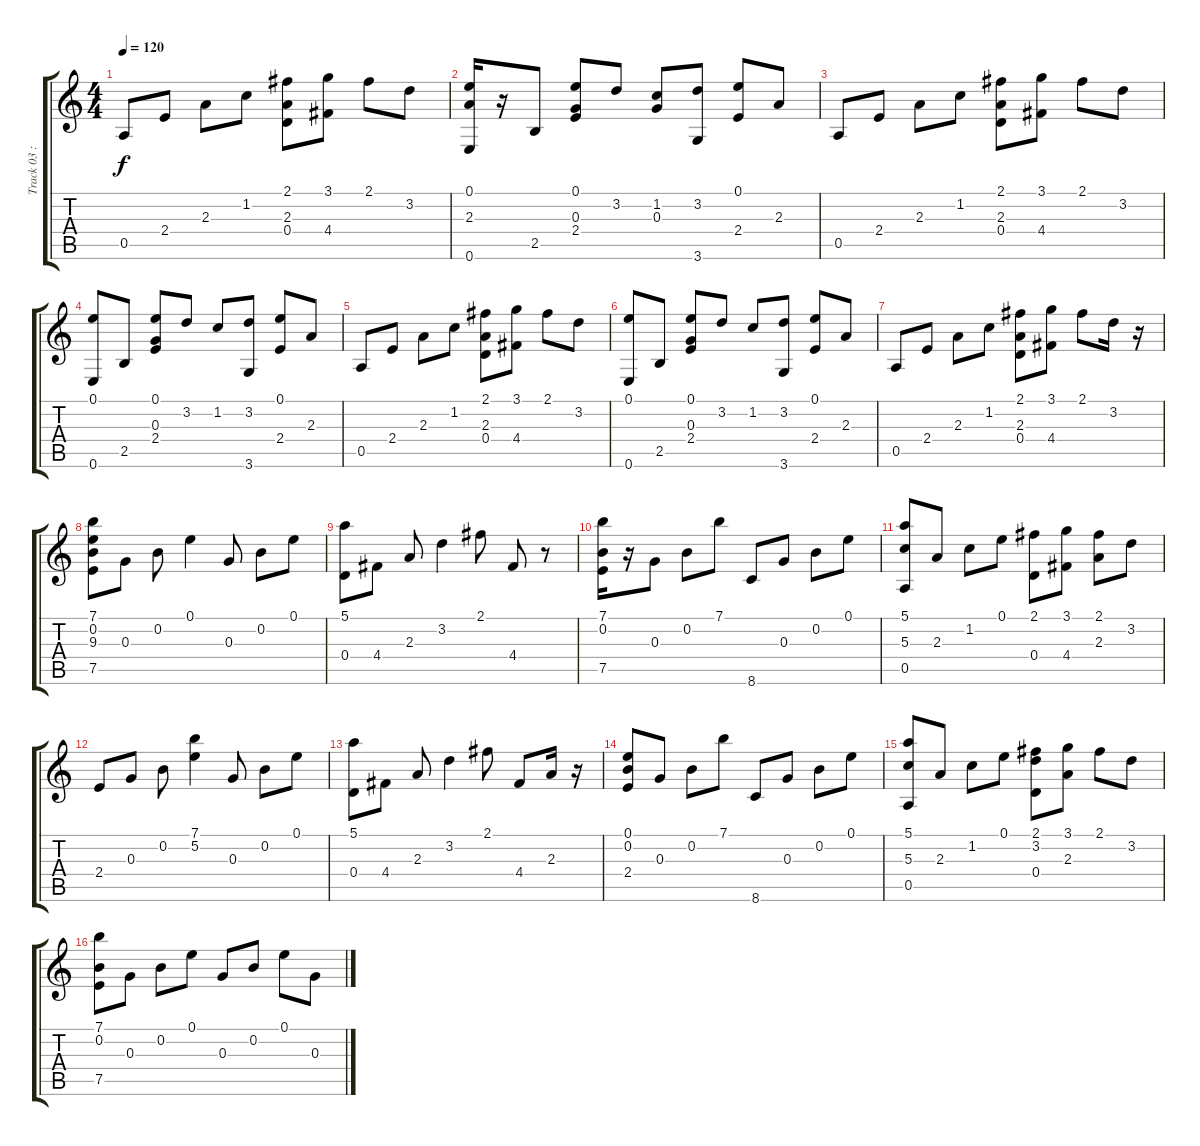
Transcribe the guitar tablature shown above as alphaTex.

\track ("Track 03 : unspecified" "Track 03 :") {instrument acousticguitarsteel}
\staff {score tabs}
\tuning (E4 B3 G3 D3 A2 E2) {hide}
\ts (4 4)
\tempo 120
\clef g2
\ks c
0.5.8{dy f} 2.4.8 2.3.8 1.2.8 (2.1 2.3 0.4).8 (3.1 4.4).8 2.1.8 3.2.8 |
(0.1 2.3 0.6).16 r.16 2.5.8 (0.1 0.3 2.4).8 3.2.8 (1.2 0.3).8 (3.2 3.6).8 (0.1 2.4).8 2.3.8 |
0.5.8 2.4.8 2.3.8 1.2.8 (2.1 2.3 0.4).8 (3.1 4.4).8 2.1.8 3.2.8 |
(0.1 0.6).8 2.5.8 (0.1 0.3 2.4).8 3.2.8 1.2.8 (3.2 3.6).8 (0.1 2.4).8 2.3.8 |
0.5.8 2.4.8 2.3.8 1.2.8 (2.1 2.3 0.4).8 (3.1 4.4).8 2.1.8 3.2.8 |
(0.1 0.6).8 2.5.8 (0.1 0.3 2.4).8 3.2.8 1.2.8 (3.2 3.6).8 (0.1 2.4).8 2.3.8 |
0.5.8 2.4.8 2.3.8 1.2.8 (2.1 2.3 0.4).8 (3.1 4.4).8 2.1.8 3.2.16 r.16 |
(7.1 0.2 9.3 7.5).8 0.3.8 0.2.8 0.1.4 0.3.8 0.2.8 0.1.8 |
(5.1 0.4).8 4.4.8 2.3.8 3.2.4 2.1.8 4.4.8 r.8 |
(7.1 0.2 7.5).16 r.16 0.3.8 0.2.8 7.1.8 8.6.8 0.3.8 0.2.8 0.1.8 |
(5.1 5.3 0.5).8 2.3.8 1.2.8 0.1.8 (2.1 0.4).8 (3.1 4.4).8 (2.1 2.3).8 3.2.8 |
2.4.8 0.3.8 0.2.8 (7.1 5.2).4 0.3.8 0.2.8 0.1.8 |
(5.1 0.4).8 4.4.8 2.3.8 3.2.4 2.1.8 4.4.8 2.3.16 r.16 |
(0.1 0.2 2.4).8 0.3.8 0.2.8 7.1.8 8.6.8 0.3.8 0.2.8 0.1.8 |
(5.1 5.3 0.5).8 2.3.8 1.2.8 0.1.8 (2.1 3.2 0.4).8 (3.1 2.3).8 2.1.8 3.2.8 |
(7.1 0.2 7.5).8 0.3.8 0.2.8 0.1.8 0.3.8 0.2.8 0.1.8 0.3.8
